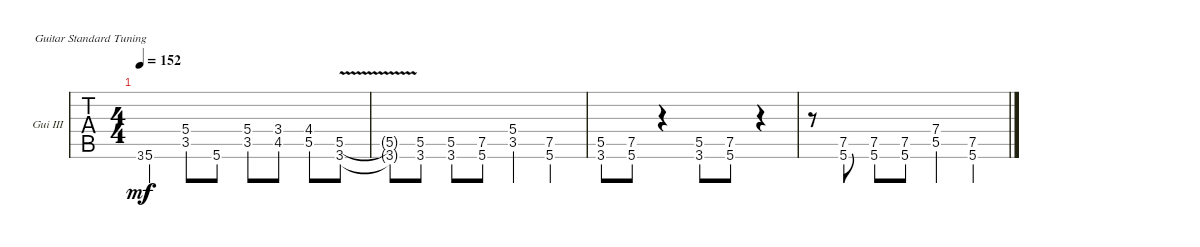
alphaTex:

\bracketExtendMode nobrackets
\firstSystemTrackNameOrientation horizontal
\otherSystemsTrackNameOrientation horizontal
\defaultBarNumberDisplay FirstOfSystem
\track ("Guitar III" "Gui III") {instrument overdrivenguitar}
\staff {tabs}
\tuning (E4 B3 G3 D3 A2 E2)
\ts (4 4)
\tempo 152
\clef g2
\ks c
3.6.8{gr dy mf} 5.6.4{dy f} (5.4 3.5).8 5.6.8 (5.4 3.5).8 (3.4 4.5).8 (4.4 5.5).8 (5.5{v} 3.6{v ac}).8 |
(5.5{v t} 3.6{v t}).8 (5.5 3.6).8 (5.5 3.6).8 (7.5 5.6).8 (5.4 3.5).4 (7.5 5.6).4 |
(5.5 3.6{ac}).8 (7.5 5.6{ac}).8 r.4 (5.5 3.6{ac}).8 (7.5 5.6{ac}).8 r.4 |
r.8 (7.5 5.6{ac}).8 (7.5 5.6{ac}).8 (7.5 5.6{ac}).8 (7.4 5.5{ac}).4 (7.5 5.6{ac}).4
